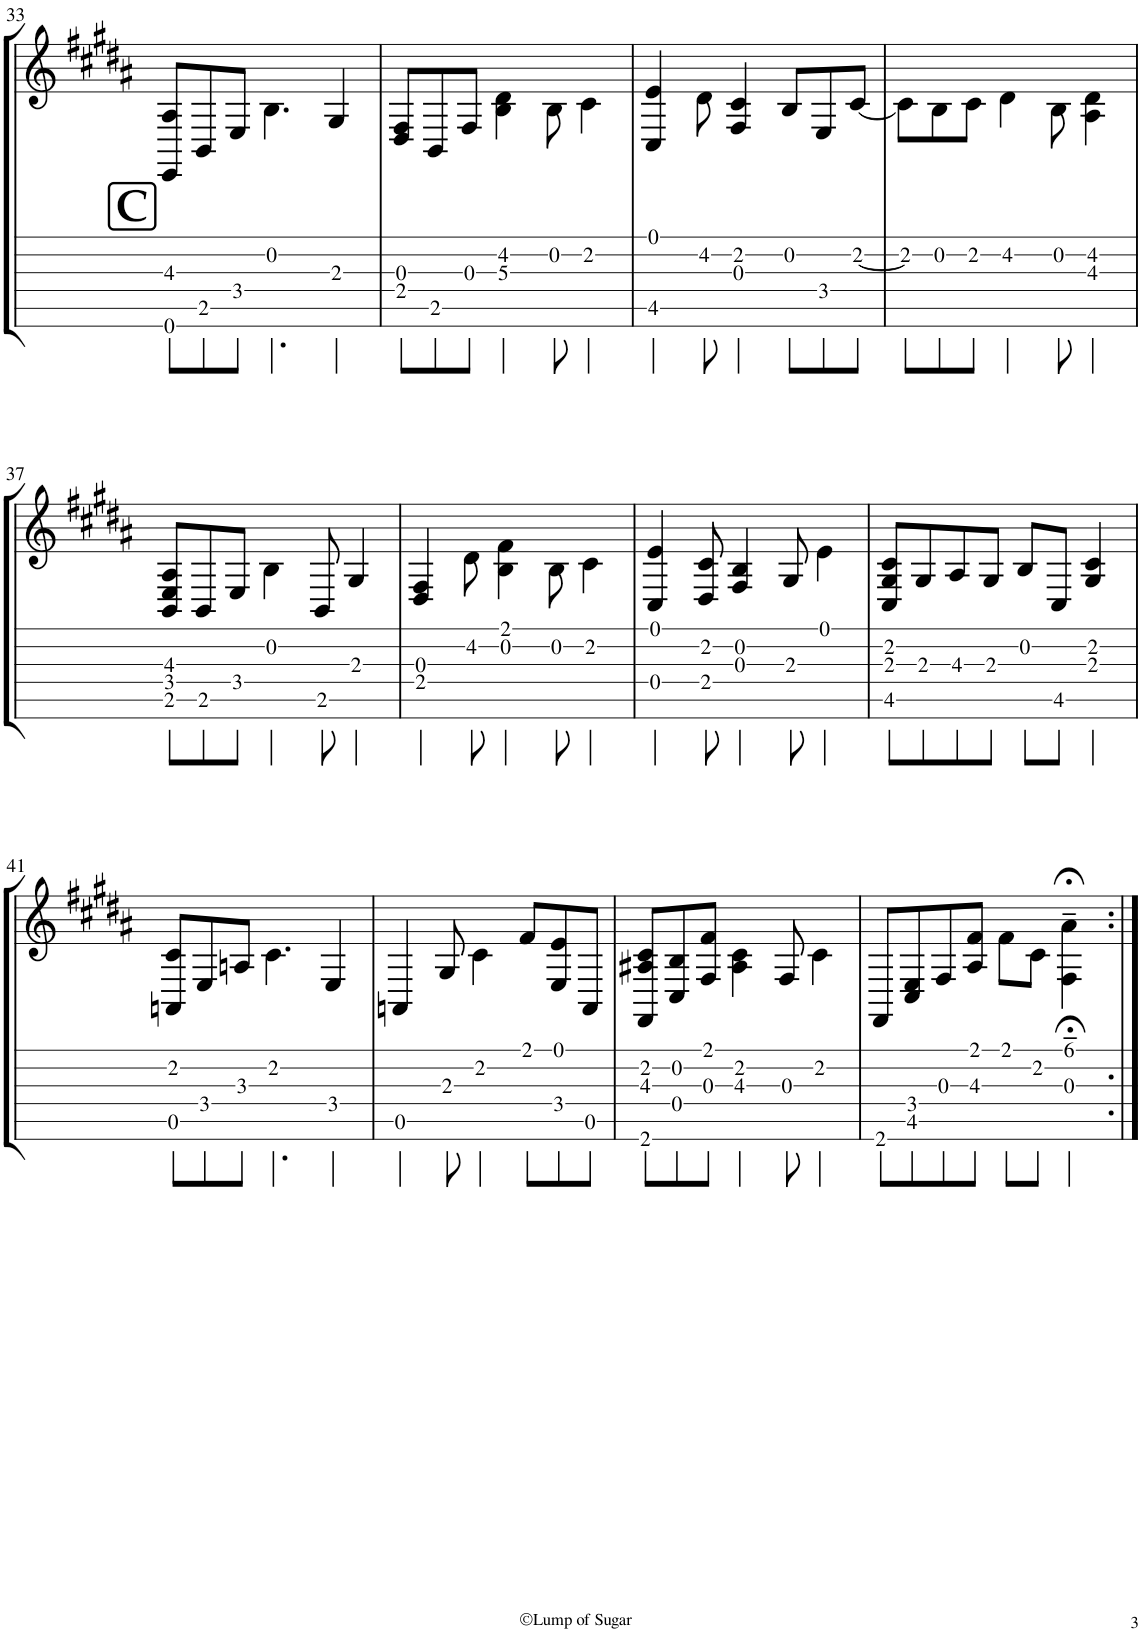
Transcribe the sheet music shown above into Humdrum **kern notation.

**kern	**kern
*part1	*part1
*staff2	*staff1
*I"Acoustic Guitar	*
*I'Ac Gtr	*
!!LO:PB:g=z
*	*clefG2
*k[f#c#g#d#a#]	*k[f#c#g#d#a#]
*B:	*B:
*M4/4	*M4/4
!!LO:REH:place=s1:b:B:cj:fs=18.7406:t=C
=33	=33
8EE\ 8A#\L	8EE/ 8A#/L
8BB\	8BB/
8E\J	8E/J
4.B\	4.B\
4G#\	4G#/
=34	=34
8D#\ 8F#\L	8D#/ 8F#/L
8BB\	8BB/
8F#\J	8F#/J
4B\ 4d#\	4B\ 4d#\
8B\	8B\
4c#\	4c#\
=35	=35
4C#\ 4e\	4C#/ 4e/
8d#\	8d#\
4F#\ 4c#\	4F#/ 4c#/
8B\L	8B/L
8E\	8E/
[<8c#\J	[<8c#/J
=36	=36
8c#\L]	8c#\L]
8B\	8B\
8c#\J	8c#\J
4d#\	4d#\
8B\	8B\
4A#\ 4d#\	4A#\ 4d#\
!!LO:LB:g=z
=37	=37
8BB\ 8E\ 8A#\L	8BB/ 8E/ 8A#/L
8BB\	8BB/
8E\J	8E/J
4B\	4B\
8BB\	8BB/
4G#\	4G#/
=38	=38
4D#\ 4F#\	4D#/ 4F#/
8d#\	8d#\
4B\ 4f#\	4B\ 4f#\
8B\	8B\
4c#\	4c#\
=39	=39
4C#\ 4e\	4C#/ 4e/
8D#\ 8c#\	8D#/ 8c#/
4F#\ 4B\	4F#/ 4B/
8G#\	8G#/
4e\	4e\
=40	=40
8C#\ 8G#\ 8c#\L	8C#/ 8G#/ 8c#/L
8G#\	8G#/
8A#\	8A#/
8G#\J	8G#/J
8B\L	8B/L
8C#\J	8C#/J
4G#\ 4c#\	4G#/ 4c#/
!!LO:LB:g=z
=41	=41
8AAn\ 8c#\L	8AAn/ 8c#/L
8E\	8E/
8An\J	8An/J
4.c#\	4.c#\
4E\	4E/
=42	=42
4AAn\	4AAn/
8G#\	8G#/
4c#\	4c#\
8f#\L	8f#/L
8E\ 8e\	8E/ 8e/
8AA\J	8AA/J
=43	=43
8FF#\ 8A#X\ 8c#\L	8FF#/ 8A#X/ 8c#/L
8C#\ 8B\	8C#/ 8B/
8F#\ 8f#\J	8F#/ 8f#/J
4A#\ 4c#\	4A#\ 4c#\
8F#\	8F#/
4c#\	4c#\
=44	=44
8FF#\L	8FF#/L
8C#\ 8E\	8C#/ 8E/
8F#\	8F#/
8A#\ 8f#\J	8A#/ 8f#/J
8f#\L	8f#\L
8c#\J	8c#\J
4F#\;<~ 4a#\;<~	4F#\;<~ 4a#\;<~
=:|!	=:|!
*-	*-
